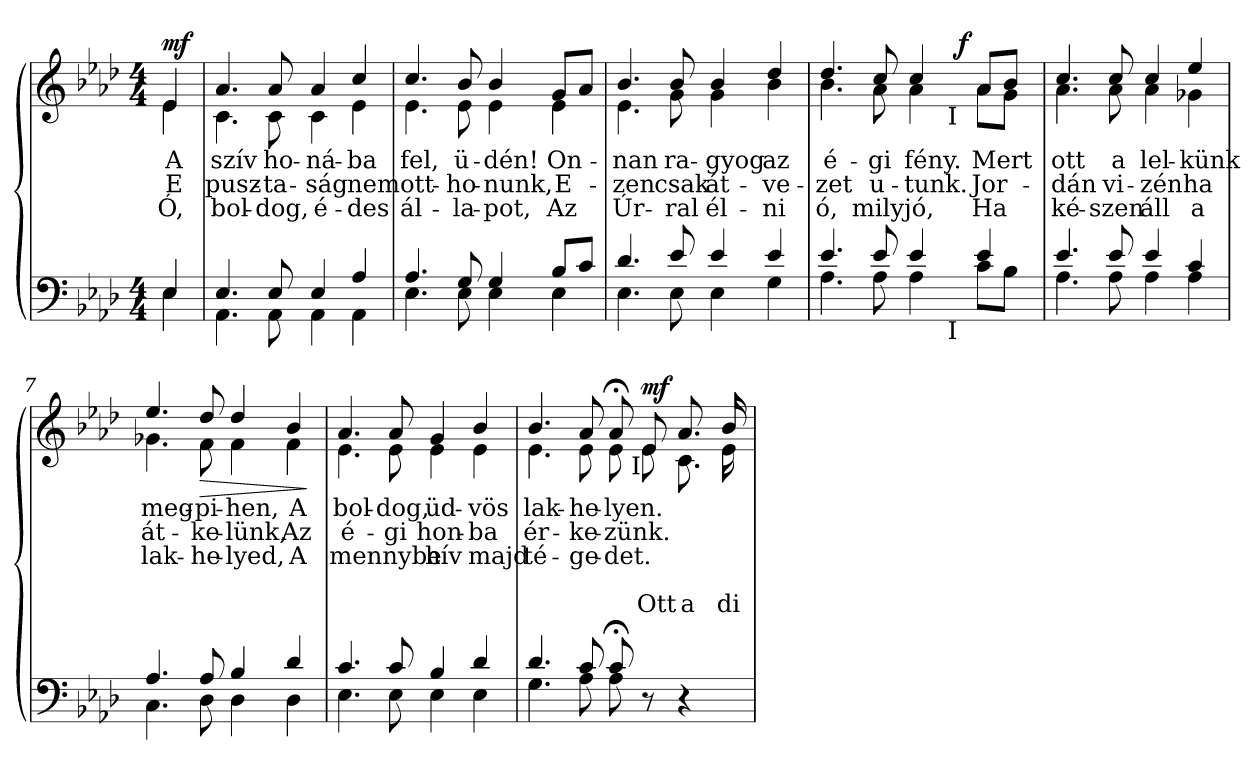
**kern	**kern	**text	**text	**text	**text	**text	**dynam
*part2	*part1	*part1	*part1	*part1	*part1	*part1	*part1
*staff2	*staff1	*staff1	*staff1	*staff1	*staff1	*staff1	*staff1
*clefF4	*clefG2	*	*	*	*	*	*
*k[b-e-a-d-]	*k[b-e-a-d-]	*	*	*	*	*	*
*A-:	*A-:	*	*	*	*	*	*
*M4/4	*M4/4	*	*	*	*	*	*
=1	=1	=1	=1	=1	=1	=1	=1
*^	*	*	*	*	*	*	*
!	!	!LO:TX:a:B:t=Allegretto	!	!	!	!	!	!
!	!	!	!LO:LY:b	!LO:LY:b	!LO:LY:b	!	!	!LO:DY:b
*	*	*^	*	*	*	*	*	*
4E-/	4E-\	4e-/	4e-\	A	E	Ó,	.	.	mf
=2	=2	=2	=2	=2	=2	=2	=2	=2	=2
!	!	!	!	!LO:LY:b	!LO:LY:b	!LO:LY:b	!	!	!
4.E-/	4.AA-\	4.a-/	4.c\	szív	pusz-	bol-	.	.	.
!	!	!	!	!LO:LY:b	!LO:LY:b	!LO:LY:b	!	!	!
8E-/	8AA-\	8a-/	8c\	ho-	-ta-	-dog,	.	.	.
!	!	!	!	!LO:LY:b	!LO:LY:b	!LO:LY:b	!	!	!
4E-/	4AA-\	4a-/	4c\	-ná-	-ság	é-	.	.	.
!	!	!	!	!LO:LY:b	!LO:LY:b	!LO:LY:b	!	!	!
4A-/	4AA-\	4cc/	4e-\	-ba	nem	-des	.	.	.
=3	=3	=3	=3	=3	=3	=3	=3	=3	=3
!	!	!	!	!LO:LY:b	!LO:LY:b	!LO:LY:b	!	!	!
4.A-/	4.E-\	4.cc/	4.e-\	fel,	ott-	ál-	.	.	.
!	!	!	!	!LO:LY:b	!LO:LY:b	!LO:LY:b	!	!	!
8G/	8E-\	8b-/	8e-\	ü-	-ho-	-la-	.	.	.
!	!	!	!	!LO:LY:b	!LO:LY:b	!LO:LY:b	!	!	!
4G/	4E-\	4b-/	4e-\	-dén!	-nunk,	-pot,	.	.	.
!	!	!	!	!LO:LY:b	!LO:LY:b	!LO:LY:b	!	!	!
8B-/L	4E-\	8g/L	4e-\	On-	E-	Az	.	.	.
8c/J	.	8a-/J	.	.	.	.	.	.	.
=4	=4	=4	=4	=4	=4	=4	=4	=4	=4
!	!	!	!	!LO:LY:b	!LO:LY:b	!LO:LY:b	!	!	!
4.d-/	4.E-\	4.b-/	4.e-\	-nan	-zen	Úr-	.	.	.
!	!	!	!	!LO:LY:b	!LO:LY:b	!LO:LY:b	!	!	!
8e-/	8E-\	8b-/	8g\	ra-	csak	-ral	.	.	.
!	!	!	!	!LO:LY:b	!LO:LY:b	!LO:LY:b	!	!	!
4e-/	4E-\	4b-/	4g\	-gyog	át-	él-	.	.	.
!	!	!	!	!LO:LY:b	!LO:LY:b	!LO:LY:b	!	!	!
4e-/	4G\	4dd-/	4b-\	az	-ve-	-ni	.	.	.
*	*	*v	*v	*	*	*	*	*	*
=5	=5	=5	=5	=5	=5	=5	=5	=5
*	*	*^	*	*	*	*	*	*
!	!	!	!	!LO:LY:b	!LO:LY:b	!LO:LY:b	!	!	!
*	*^	*^	*^	*	*	*	*	*	*
4.e-/	4.A-\	2ryy	4.dd-/	4.b-\	2ryy	2ryy	é-	-zet	ó,	.	.	.
!	!	!	!	!	!	!	!LO:LY:b	!LO:LY:b	!LO:LY:b	!	!	!
8e-/	8A-\	.	8cc/	8a-\	.	.	-gi	u-	mily	.	.	.
!	!	!	!	!	!	!	!LO:LY:b	!LO:LY:b	!LO:LY:b	!	!	!
4e-/	4A-\	8ryy	4cc/	4a-\	8.ryy	8ryy	fény.	-tunk.	jó,	.	.	.
.	.	32ryy	.	.	.	32ryy	.	.	.	.	.	.
!	!	!	!	!	!	!LO:TX:b:t=I	!	!	!	!	!	!
!	!	!LO:TX:b:t=I	!	!	!	!	!	!	!	!	!	!
.	.	4ryy	.	.	.	4ryy	.	.	.	.	.	.
!	!	!	!	!	!	!	!	!	!	!	!	!LO:DY:a
.	.	.	.	.	4ryy	.	.	.	.	.	.	f
!	!	!	!	!	!	!	!LO:LY:b	!LO:LY:b	!LO:LY:b	!	!	!
4e-/	8c\L	.	8a-/L	8a-\L	.	.	Mert	Jor-	Ha	.	.	.
.	8B-\J	.	8b-/J	8g\J	.	.	.	.	.	.	.	.
.	.	16.ryy	.	.	.	16.ryy	.	.	.	.	.	.
.	.	.	.	.	16ryy	.	.	.	.	.	.	.
*	*v	*v	*	*	*	*	*	*	*	*	*	*
*	*	*v	*v	*v	*v	*	*	*	*	*	*
!!LO:LB:g=z
=6	=6	=6	=6	=6	=6	=6	=6	=6
*	*^	*^	*	*	*	*	*	*
*	*	*	*	*^	*	*	*	*	*	*
*	*	*	*	*	*^	*	*	*	*	*	*
!	!	!	!	!	!	!	!LO:LY:b	!LO:LY:b	!LO:LY:b	!	!	!
*	*v	*v	*	*	*	*	*	*	*	*	*	*
*	*	*	*v	*v	*v	*	*	*	*	*	*
4.e-/	4.A-\	4.cc/	4.a-\	ott	-dán	ké-	.	.	.
!	!	!	!	!LO:LY:b	!LO:LY:b	!LO:LY:b	!	!	!
8e-/	8A-\	8cc/	8a-\	a	vi-	-szen	.	.	.
!	!	!	!	!LO:LY:b	!LO:LY:b	!LO:LY:b	!	!	!
4e-/	4A-\	4cc/	4a-\	lel-	-zén	áll	.	.	.
!	!	!	!	!LO:LY:b	!LO:LY:b	!LO:LY:b	!	!	!
4c/	4A-\	4ee-/	4g-X\	-künk	ha	a	.	.	.
=7	=7	=7	=7	=7	=7	=7	=7	=7	=7
!	!	!	!	!LO:LY:b	!LO:LY:b	!LO:LY:b	!	!	!
4.A-/	4.C\	4.ee-/	4.g-X\	meg-	át-	lak-	.	.	.
!	!	!	!	!LO:LY:b	!LO:LY:b	!LO:LY:b	!	!	!LO:HP:b
8A-/	8D-\	8dd-/	8f\	-pi-	-ke-	-he-	.	.	>
!	!	!	!	!LO:LY:b	!LO:LY:b	!LO:LY:b	!	!	!
4B-/	4D-\	4dd-/	4f\	-hen,	-lünk,	-lyed,	.	.	.
!	!	!	!	!LO:LY:b	!LO:LY:b	!LO:LY:b	!	!	!
4d-/	4D-\	4b-/	4f\	A	Az	A	.	.	.
*v	*v	*	*	*	*	*	*	*	*
*	*v	*v	*	*	*	*	*	*
.	.	.	.	.	.	.	]
=8	=8	=8	=8	=8	=8	=8	=8
*^	*	*	*	*	*	*	*
!	!	!	!LO:LY:b	!LO:LY:b	!LO:LY:b	!	!	!
*	*	*^	*	*	*	*	*	*
4.c/	4.E-\	4.a-/	4.e-\	bol-	é-	mennybe	.	.	.
!	!	!	!	!LO:LY:b	!LO:LY:b	!	!	!	!
8c/	8E-\	8a-/	8e-\	-dog,	-gi	.	.	.	.
!	!	!	!	!LO:LY:b	!LO:LY:b	!LO:LY:b	!	!	!
4B-/	4E-\	4g/	4e-\	üd-	hon-	hív	.	.	.
!	!	!	!	!LO:LY:b	!LO:LY:b	!LO:LY:b	!	!	!
4d-/	4E-\	4b-/	4e-\	-vös	-ba	majd	.	.	.
*	*	*v	*v	*	*	*	*	*	*
=9	=9	=9	=9	=9	=9	=9	=9	=9
*	*	*^	*	*	*	*	*	*
!	!	!	!	!LO:LY:b	!LO:LY:b	!LO:LY:b	!	!	!
*	*	*	*^	*	*	*	*	*	*
4.d-/	4.G\	4.b-/	4.e-\	2ryy	lak-	ér-	té-	.	.	.
!	!	!	!	!	!LO:LY:b	!LO:LY:b	!LO:LY:b	!	!	!
8c/	8A-\	8a-/	8e-\	.	-he-	-ke-	-ge-	.	.	.
!	!	!	!	!	!LO:LY:b	!LO:LY:b	!LO:LY:b	!	!	!
8c;/	8A-\	8a-;/	8e-\	16.ryy	-lyen.	-zünk.	-det.	.	.	.
!	!	!	!	!LO:TX:b:t=I	!	!	!	!	!	!
.	.	.	.	4ryy	.	.	.	.	.	.
!	!	!	!	!	!	!	!	!	!LO:LY:b	!LO:DY:a
4.ryy	8r	8e-/	8e-\	.	.	.	.	.	Ott	mf
!	!	!	!	!	!	!	!	!	!LO:LY:b	!
.	4r	8.a-/	8.c\	.	.	.	.	.	a	.
.	.	.	.	8ryy	.	.	.	.	.	.
!	!	!	!	!	!	!	!	!	!LO:LY:b	!
.	.	16b-/	16e-\	.	.	.	.	.	di-	.
.	.	.	.	32ryy	.	.	.	.	.	.
*v	*v	*	*	*	*	*	*	*	*	*
*	*v	*v	*v	*	*	*	*	*	*
=	=	=	=	=	=	=	=
*-	*-	*-	*-	*-	*-	*-	*-
